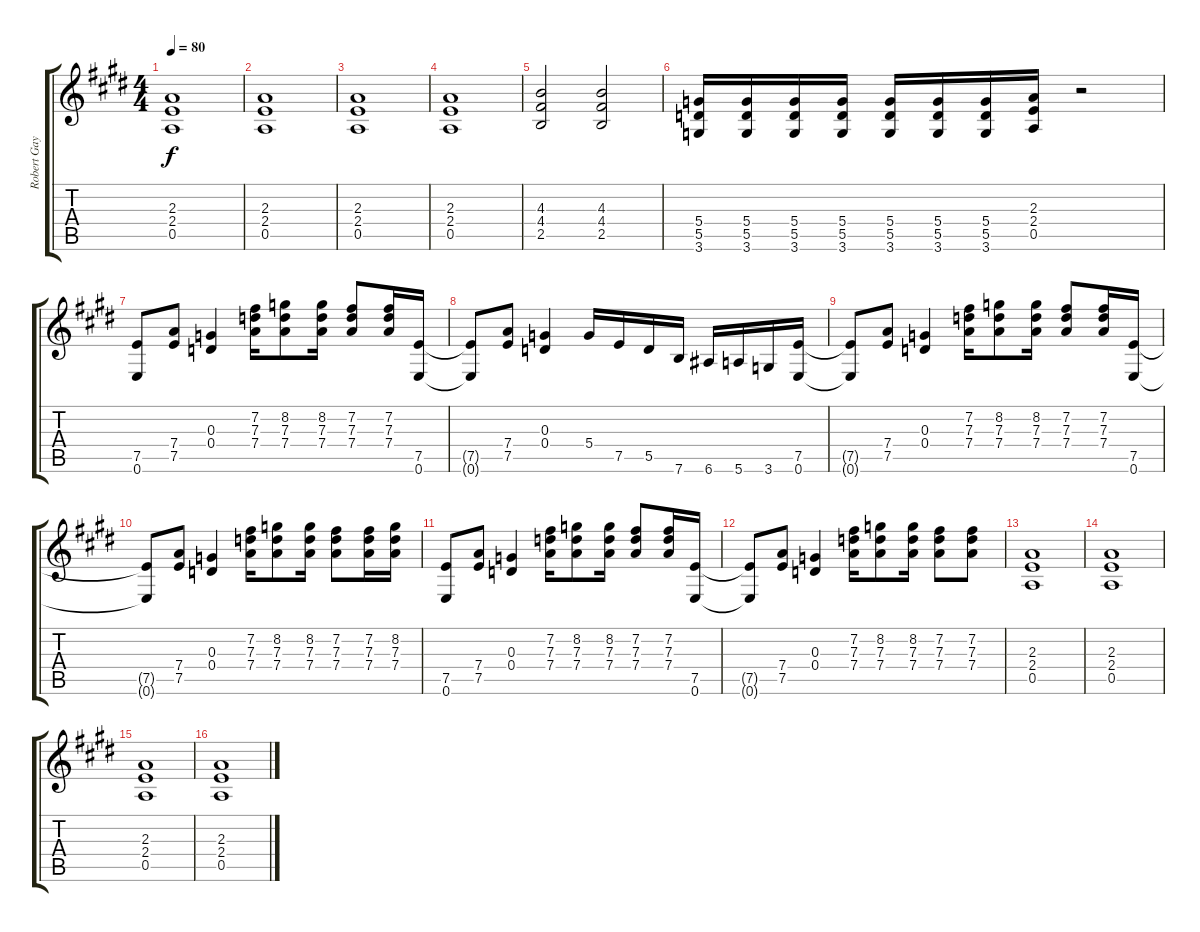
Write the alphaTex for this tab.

\track ("Robert Gay Guitar" "Robert Gay") {instrument overdrivenguitar}
\staff {score tabs}
\tuning (E4 B3 G3 D3 A2 E2) {hide}
\ts (4 4)
\tempo 80
\clef g2
\ks e
(2.3 2.4 0.5).1{dy f} |
(2.3 2.4 0.5).1 |
(2.3 2.4 0.5).1 |
(2.3 2.4 0.5).1 |
(4.3 4.4 2.5).2 (4.3 4.4 2.5).2 |
(5.4 5.5 3.6).16 (5.4 5.5 3.6).16 (5.4 5.5 3.6).16 (5.4 5.5 3.6).16 (5.4 5.5 3.6).16 (5.4 5.5 3.6).16 (5.4 5.5 3.6).16 (2.3 2.4 0.5).16 r.2 |
(7.5 0.6).8 (7.4 7.5).8 (0.3 0.4).4 (7.2 7.3 7.4).16 (8.2 7.3 7.4).8 (8.2 7.3 7.4).16 (7.2 7.3 7.4).8 (7.2 7.3 7.4).16 (7.5 0.6).16 |
(7.5{t} 0.6{t}).8 (7.4 7.5).8 (0.3 0.4).4 5.4.16 7.5.16 5.5.16 7.6.16 6.6.16 5.6.16 3.6.16 (7.5 0.6).16 |
(7.5{t} 0.6{t}).8 (7.4 7.5).8 (0.3 0.4).4 (7.2 7.3 7.4).16 (8.2 7.3 7.4).8 (8.2 7.3 7.4).16 (7.2 7.3 7.4).8 (7.2 7.3 7.4).16 (7.5 0.6).16 |
(7.5{t} 0.6{t}).8 (7.4 7.5).8 (0.3 0.4).4 (7.2 7.3 7.4).16 (8.2 7.3 7.4).8 (8.2 7.3 7.4).16 (7.2 7.3 7.4).8 (7.2 7.3 7.4).16 (8.2 7.3 7.4).16 |
(7.5 0.6).8 (7.4 7.5).8 (0.3 0.4).4 (7.2 7.3 7.4).16 (8.2 7.3 7.4).8 (8.2 7.3 7.4).16 (7.2 7.3 7.4).8 (7.2 7.3 7.4).16 (7.5 0.6).16 |
(7.5{t} 0.6{t}).8 (7.4 7.5).8 (0.3 0.4).4 (7.2 7.3 7.4).16 (8.2 7.3 7.4).8 (8.2 7.3 7.4).16 (7.2 7.3 7.4).8 (7.2 7.3 7.4).8 |
(2.3 2.4 0.5).1 |
(2.3 2.4 0.5).1 |
(2.3 2.4 0.5).1 |
(2.3 2.4 0.5).1
